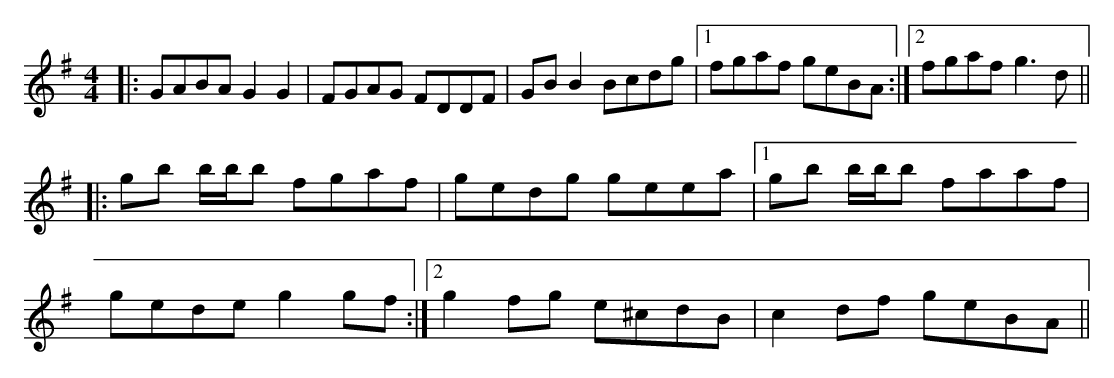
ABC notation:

X:1
M:4/4
K:G
|:GABA G2 G2|FGAG FDDF|GB B2 Bcdg|1 fgaf geBA:|2 fgaf g3 d||
|:gb b/b/b fgaf|gedg geea|1 gb b/b/b faaf|
gede g2 gf:|2 g2 fg e^cdB|c2 df geBA||
